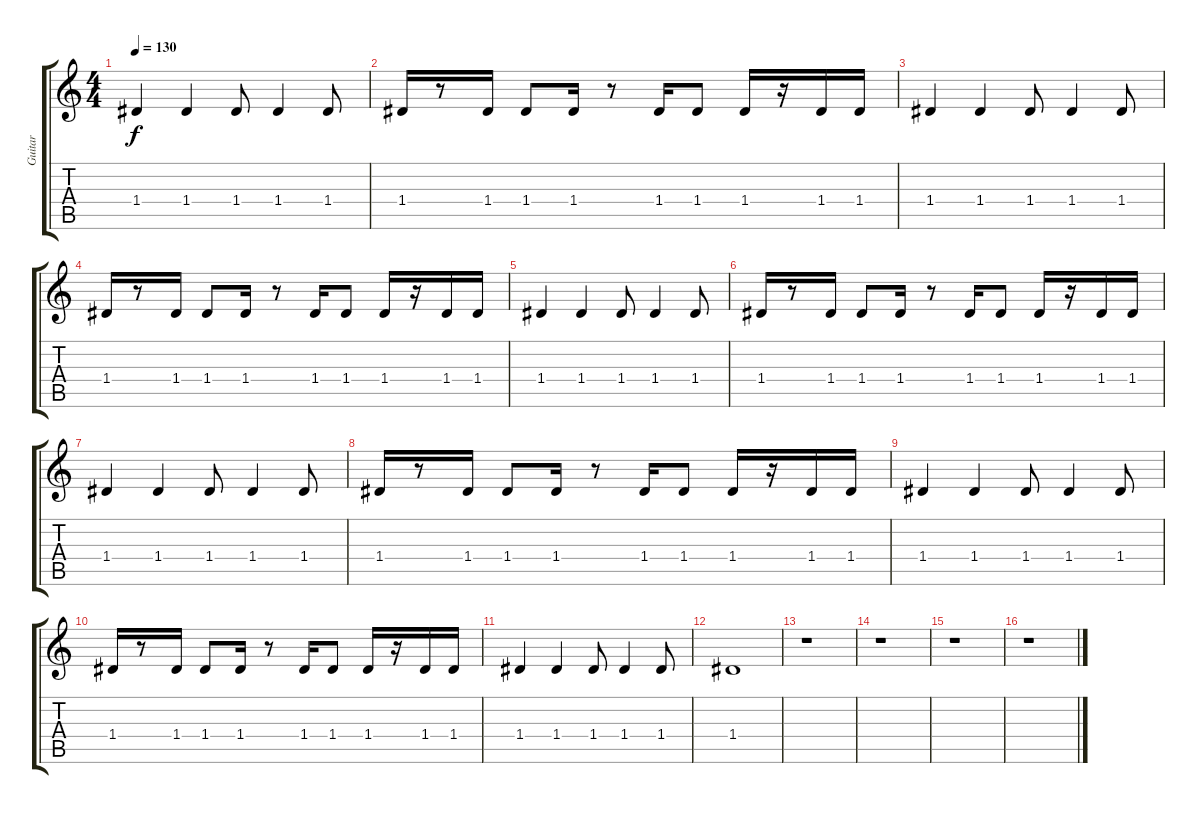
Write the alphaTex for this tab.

\track ("Guitar" "Guitar") {instrument electricguitarclean}
\staff {score tabs}
\tuning (E4 B3 G3 D3 A2 E2) {hide}
\ts (4 4)
\tempo 130
\clef g2
\ks c
1.4.4{dy f} 1.4.4 1.4.8 1.4.4 1.4.8 |
1.4.16 r.8 1.4.16 1.4.8 1.4.16 r.8 1.4.16 1.4.8 1.4.16 r.16 1.4.16 1.4.16 |
1.4.4 1.4.4 1.4.8 1.4.4 1.4.8 |
1.4.16 r.8 1.4.16 1.4.8 1.4.16 r.8 1.4.16 1.4.8 1.4.16 r.16 1.4.16 1.4.16 |
1.4.4 1.4.4 1.4.8 1.4.4 1.4.8 |
1.4.16 r.8 1.4.16 1.4.8 1.4.16 r.8 1.4.16 1.4.8 1.4.16 r.16 1.4.16 1.4.16 |
1.4.4 1.4.4 1.4.8 1.4.4 1.4.8 |
1.4.16 r.8 1.4.16 1.4.8 1.4.16 r.8 1.4.16 1.4.8 1.4.16 r.16 1.4.16 1.4.16 |
1.4.4 1.4.4 1.4.8 1.4.4 1.4.8 |
1.4.16 r.8 1.4.16 1.4.8 1.4.16 r.8 1.4.16 1.4.8 1.4.16 r.16 1.4.16 1.4.16 |
1.4.4 1.4.4 1.4.8 1.4.4 1.4.8 |
1.4.1 |
r.1 |
r.1 |
r.1 |
r.1
